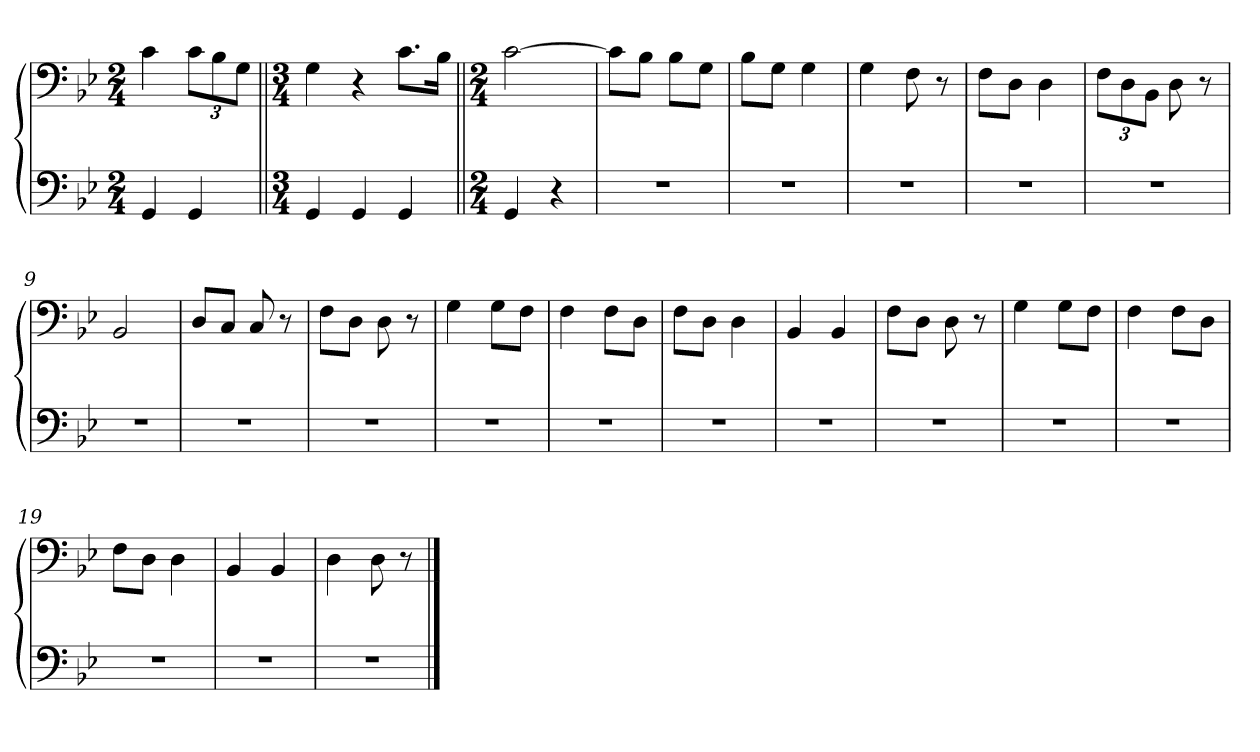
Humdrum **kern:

**kern	**kern
*part1	*part1
*staff2	*staff1
*clefF4	*clefF4
*k[b-e-]	*k[b-e-]
*M2/4	*M2/4
=1	=1
4GG/	4c\
4GG/	12c\L
.	12B-\
.	12G\J
=2||	=2||
*M3/4	*M3/4
4GG/	4G\
4GG/	4r
4GG/	8.c\L
.	16B-\Jk
=3||	=3||
*M2/4	*M2/4
4GG/	[2c\
4r	.
=4	=4
2r	8c\L]
.	8B-\J
.	8B-\L
.	8G\J
=5	=5
2r	8B-\L
.	8G\J
.	4G\
=6	=6
2r	4G\
.	8F\
.	8r
=7	=7
2r	8F\L
.	8D\J
.	4D\
=8	=8
2r	12F\L
.	12D\
.	12BB-\J
.	8D\
.	8r
=9	=9
2r	2BB-/
=10	=10
2r	8D/L
.	8C/J
.	8C/
.	8r
=11	=11
2r	8F\L
.	8D\J
.	8D\
.	8r
=12	=12
2r	4G\
.	8G\L
.	8F\J
=13	=13
2r	4F\
.	8F\L
.	8D\J
=14	=14
2r	8F\L
.	8D\J
.	4D\
=15	=15
2r	4BB-/
.	4BB-/
=16	=16
2r	8F\L
.	8D\J
.	8D\
.	8r
=17	=17
2r	4G\
.	8G\L
.	8F\J
=18	=18
2r	4F\
.	8F\L
.	8D\J
=19	=19
2r	8F\L
.	8D\J
.	4D\
=20	=20
2r	4BB-/
.	4BB-/
=21	=21
2r	4D\
.	8D\
.	8r
==	==
*-	*-
